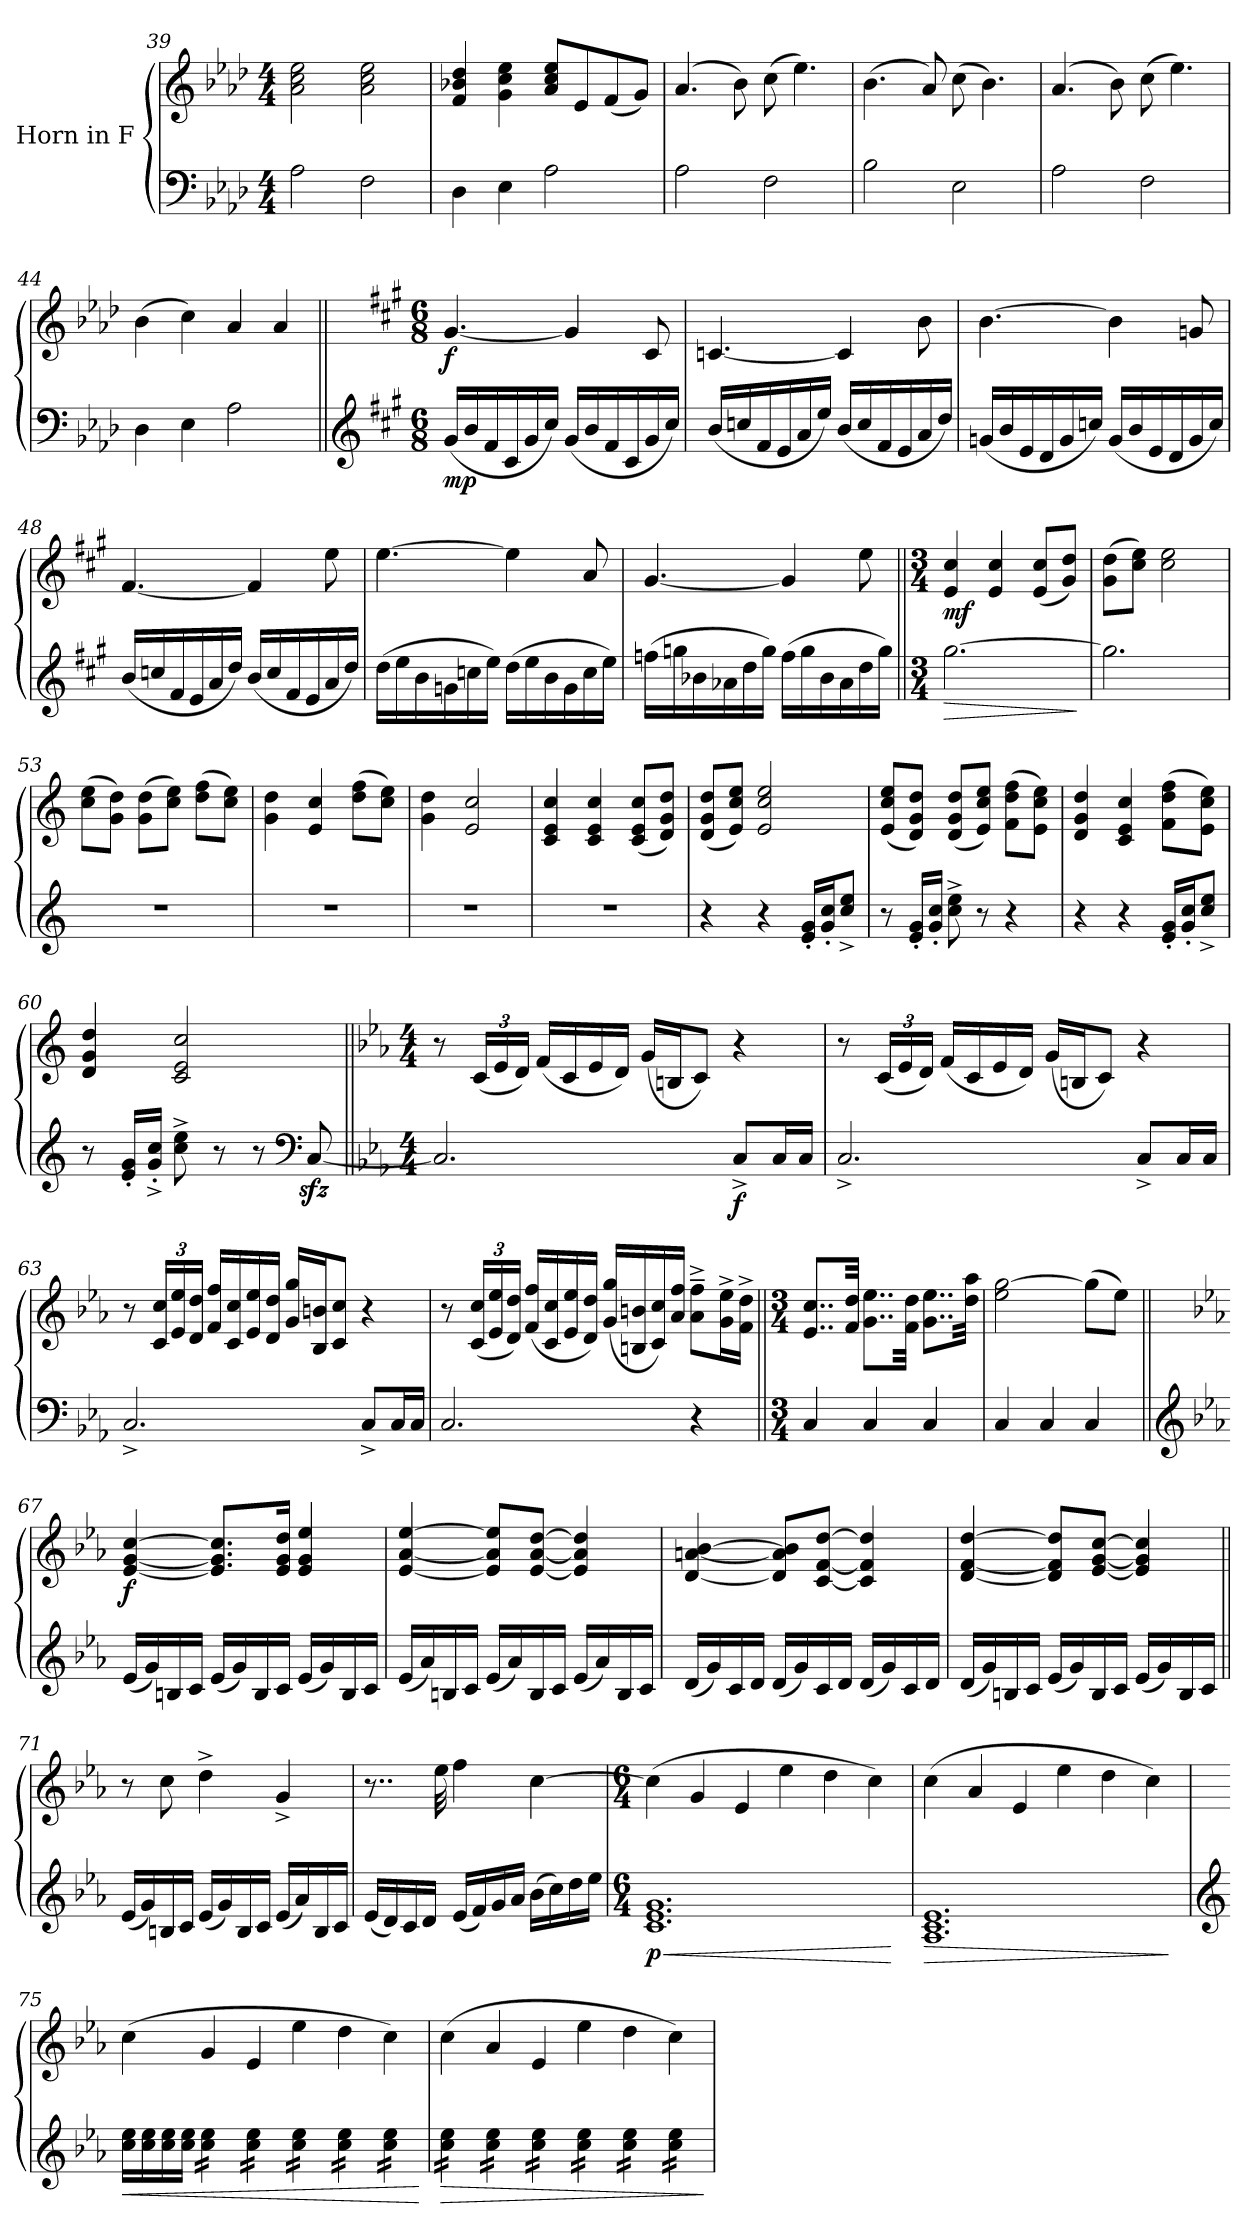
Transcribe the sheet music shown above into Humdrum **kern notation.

**kern	**dynam	**kern	**dynam
*part2	*part2	*part1	*part1
*staff2	*staff2	*staff1	*staff1
*I"Horn in F	*	*I"Horn in F	*
*clefF4	*	*clefG2	*
*ITrd4c7	*	*ITrd4c7	*
*k[b-e-a-d-g-]	*	*k[b-e-a-d-g-]	*
*M4/4	*	*M4/4	*
=39	=39	=39	=39
2D-\	.	2d-\ 2f\ 2a-\	.
2BB-\	.	2d-\ 2f\ 2a-\	.
=40	=40	=40	=40
4GG-\	.	4B-/ 4e-X/ 4g-/	.
4AA-\	.	4c\ 4f\ 4a-\	.
2D-\	.	8d-/ 8f/ 8a-/L	.
.	.	8A-/	.
.	.	(8B-/	.
.	.	8c/J)	.
=41	=41	=41	=41
2D-\	.	(4.d-/	.
.	.	8e-\)	.
2BB-\	.	(8f\	.
.	.	4.a-\)	.
=42	=42	=42	=42
2E-\	.	(4.e-\	.
.	.	8d-/)	.
2AA-\	.	(8f\	.
.	.	4.e-\)	.
=43	=43	=43	=43
2D-\	.	(4.d-/	.
.	.	8e-\)	.
2BB-\	.	(8f\	.
.	.	4.a-\)	.
=44	=44	=44	=44
4GG-\	.	(4e-\	.
4AA-\	.	4f\)	.
2D-\	.	4d-/	.
.	.	4d-/	.
!!LO:LB:g=z
=45||	=45||	=45||	=45||
*clefG2	*	*	*
*k[f#c#]	*	*k[f#c#]	*
*M6/8	*	*M6/8	*
*	*	*MM55	*
!	!LO:DY:b	!	!LO:DY:b
(16c#/LL	mp	[4.c#/	f
16e/	.	.	.
16B/	.	.	.
16F#/	.	.	.
16c#/	.	.	.
16f#/JJ)	.	.	.
(16c#/LL	.	4c#/]	.
16e/	.	.	.
16B/	.	.	.
16F#/	.	.	.
16c#/	.	8F#/	.
16f#/JJ)	.	.	.
=46	=46	=46	=46
(16e/LL	.	[4.Fn/	.
16fn/	.	.	.
16B/	.	.	.
16A/	.	.	.
16d/	.	.	.
16a/JJ)	.	.	.
(16e/LL	.	4F/]	.
16f/	.	.	.
16B/	.	.	.
16A/	.	.	.
16d/	.	8e\	.
16g/JJ)	.	.	.
=47	=47	=47	=47
(16cn/LL	.	[4.e\	.
16e/	.	.	.
16A/	.	.	.
16G/	.	.	.
16c/	.	.	.
16fn/JJ)	.	.	.
(16c/LL	.	4e\]	.
16e/	.	.	.
16A/	.	.	.
16G/	.	.	.
16c/	.	8cn/	.
16f/JJ)	.	.	.
!!LO:LB:g=z
=48	=48	=48	=48
(16e/LL	.	[4.B/	.
16fn/	.	.	.
16B/	.	.	.
16A/	.	.	.
16d/	.	.	.
16g/JJ)	.	.	.
(16e/LL	.	4B/]	.
16f/	.	.	.
16B/	.	.	.
16A/	.	.	.
16d/	.	8a\	.
16g/JJ)	.	.	.
=49	=49	=49	=49
(16g\LL	.	[4.a\	.
16a\	.	.	.
16e\	.	.	.
16cn\	.	.	.
16fn\	.	.	.
16a\JJ)	.	.	.
(16g\LL	.	4a\]	.
16a\	.	.	.
16e\	.	.	.
16c\	.	.	.
16f\	.	8d/	.
16a\JJ)	.	.	.
=50	=50	=50	=50
(16b-X\LL	.	[4.c#/	.
16ccn\	.	.	.
16e-X\	.	.	.
16d-X\	.	.	.
16g\	.	.	.
16cc\JJ)	.	.	.
(16b-\LL	.	4c#/]	.
16cc\	.	.	.
16e-\	.	.	.
16d-\	.	.	.
16g\	.	8a\	.
16cc\JJ)	.	.	.
!!LO:LB:g=z
=51||	=51||	=51||	=51||
*k[b-]	*	*k[b-]	*
*M3/4	*	*M3/4	*
*	*	*MM102	*
!	!LO:HP:b	!	!LO:DY:b
[2.cc\	>	4A/ 4f/	mf
.	.	4A/ 4f/	.
.	.	(8A/ 8f/L	.
.	.	8c/ 8g/J)	.
.	]	.	.
=52	=52	=52	=52
2.cc\]	.	(8c\ 8g\L	.
.	.	8f\ 8a\J)	.
.	.	2f\ 2a\	.
=53	=53	=53	=53
2.r	.	(8f\ 8a\L	.
.	.	8c\ 8g\J)	.
.	.	(8c\ 8g\L	.
.	.	8f\ 8a\J)	.
.	.	(8g\ 8b-\L	.
.	.	8f\ 8a\J)	.
=54	=54	=54	=54
2.r	.	4c\ 4g\	.
.	.	4A/ 4f/	.
.	.	(8g\ 8b-\L	.
.	.	8f\ 8a\J)	.
=55	=55	=55	=55
2.r	.	4c\ 4g\	.
.	.	2A/ 2f/	.
=56	=56	=56	=56
2.r	.	4F/ 4A/ 4f/	.
.	.	4F/ 4A/ 4f/	.
.	.	(8F/ 8A/ 8f/L	.
.	.	8G/ 8c/ 8g/J)	.
=57	=57	=57	=57
4r	.	(8G/ 8c/ 8g/L	.
.	.	8A/ 8f/ 8a/J)	.
4r	.	2A/ 2f/ 2a/	.
16A/' 16c/'LL	.	.	.
16c/' 16f/'J	.	.	.
8f/^ 8a/^J	.	.	.
=58	=58	=58	=58
8r	.	(8A/ 8f/ 8a/L	.
16A/' 16c/'LL	.	8G/ 8c/ 8g/J)	.
16c/' 16f/'JJ	.	.	.
8f\^ 8a\^	.	(8G/ 8c/ 8g/L	.
8r	.	8A/ 8f/ 8a/J)	.
4r	.	(8B-\ 8g\ 8b-\L	.
.	.	8A\ 8f\ 8a\J)	.
!!LO:LB:g=z
=59	=59	=59	=59
4r	.	4G/ 4c/ 4g/	.
4r	.	4F/ 4A/ 4f/	.
16A/' 16c/'LL	.	(8B-\ 8g\ 8b-\L	.
16c/' 16f/'J	.	.	.
8f/^ 8a/^J	.	8A\ 8f\ 8a\J)	.
=60	=60	=60	=60
8r	.	4G/ 4c/ 4g/	.
16A/' 16c/'LL	.	.	.
16c/'^ 16f/'^JJ	.	.	.
8f\^ 8a\^	.	2F/ 2A/ 2f/	.
8r	.	.	.
8r	.	.	.
*clefF4	*	*	*
[8FFzz</	.	.	.
=61||	=61||	=61||	=61||
*k[b-e-a-d-]	*	*k[b-e-a-d-]	*
*M4/4	*	*M4/4	*
2.FF/]	.	8r	.
*	*	*Xbrackettup	*
.	.	(24F/LL	.
.	.	24A-/	.
.	.	24G/JJ)	.
.	.	(16B-/LL	.
.	.	16F/	.
.	.	16A-/	.
.	.	16G/JJ)	.
.	.	(16c/LL	.
.	.	16En/J	.
.	.	8F/J)	.
!	!LO:DY:b	!	!
8FF^/L	f	4r	.
16FF/L	.	.	.
16FF/JJ	.	.	.
!!LO:PB:g=z
=62	=62	=62	=62
2.FF^/	.	8r	.
.	.	(24F/LL	.
.	.	24A-/	.
.	.	24G/JJ)	.
.	.	(16B-/LL	.
.	.	16F/	.
.	.	16A-/	.
.	.	16G/JJ)	.
.	.	(16c/LL	.
.	.	16En/J	.
.	.	8F/J)	.
8FF^/L	.	4r	.
16FF/L	.	.	.
16FF/JJ	.	.	.
=63	=63	=63	=63
2.FF^/	.	8r	.
.	.	24F/ 24f/LL	.
.	.	24A-/ 24a-/	.
.	.	24G/ 24g/JJ	.
.	.	16B-/ 16b-/LL	.
.	.	16F/ 16f/	.
.	.	16A-/ 16a-/	.
.	.	16G/ 16g/JJ	.
.	.	16c/ 16cc/LL	.
.	.	16E-/ 16en/J	.
.	.	8F/ 8f/J	.
8FF^/L	.	4r	.
16FF/L	.	.	.
16FF/JJ	.	.	.
!!LO:LB:g=z
=64	=64	=64	=64
2.FF/	.	8r	.
.	.	(24F/ 24f/LL	.
.	.	24A-/ 24a-/	.
.	.	24G/ 24g/JJ)	.
.	.	(16B-/ 16b-/LL	.
.	.	16F/ 16f/	.
.	.	16A-/ 16a-/	.
.	.	16G/ 16g/JJ)	.
.	.	(16c/ 16cc/LL	.
.	.	16En/ 16en/	.
.	.	16F/ 16f/)	.
.	.	16d-/ 16b-/JJ	.
4r	.	8d-\^~ 8b-\^~L	.
.	.	16c\^ 16a-\^L	.
.	.	16B-\^ 16g\^JJ	.
=65||	=65||	=65||	=65||
*M3/4	*	*M3/4	*
4FF/	.	8..A-/ 8..f/L	.
.	.	32B-/ 32g/Jkk	.
4FF/	.	8..c\ 8..a-\L	.
.	.	32B-\ 32g\Jkk	.
4FF/	.	8..c\ 8..a-\L	.
.	.	32g\ 32dd-\Jkk	.
=66	=66	=66	=66
4FF/	.	2a-\ [2cc\	.
4FF/	.	.	.
4FF/	.	(8cc\L]	.
.	.	8a-\J)	.
!!LO:LB:g=z
=67||	=67||	=67||	=67||
*clefG2	*	*	*
*k[b-e-a-d-]	*	*k[b-e-a-d-]	*
*	*	*MM90	*
!	!	!	!LO:DY:b
(16A-/LL	.	[4A-/ [4c/ [4f/	f
16c/)	.	.	.
16En/	.	.	.
16F/JJ	.	.	.
(16A-/LL	.	8.A-/] 8.c/] 8.f/]L	.
16c/)	.	.	.
16E/	.	.	.
16F/JJ	.	16A-/ 16c/ 16g/Jk	.
(16A-/LL	.	4A-/ 4c/ 4a-/	.
16c/)	.	.	.
16E/	.	.	.
16F/JJ	.	.	.
=68	=68	=68	=68
(16A-/LL	.	[4A-/ [4d-/ [4a-/	.
16d-/)	.	.	.
16En/	.	.	.
16F/JJ	.	.	.
(16A-/LL	.	8A-/] 8d-/] 8a-/]L	.
16d-/)	.	.	.
16E/	.	[8A-/ [8d-/ [8g/J	.
16F/JJ	.	.	.
(16A-/LL	.	4A-/] 4d-/] 4g/]	.
16d-/)	.	.	.
16E/	.	.	.
16F/JJ	.	.	.
=69	=69	=69	=69
(16G/LL	.	[4G/ [4dn/ [4e-/	.
16c/)	.	.	.
16F/	.	.	.
16G/JJ	.	.	.
(16G/LL	.	8G/] 8d/] 8e-/]L	.
16c/)	.	.	.
16F/	.	[8F/ [8B-/ [8g/J	.
16G/JJ	.	.	.
(16G/LL	.	4F/] 4B-/] 4g/]	.
16c/)	.	.	.
16F/	.	.	.
16G/JJ	.	.	.
!!LO:LB:g=z
=70	=70	=70	=70
(16G/LL	.	[4G/ [4B-/ [4g/	.
16c/)	.	.	.
16En/	.	.	.
16F/JJ	.	.	.
(16A-/LL	.	8G/] 8B-/] 8g/]L	.
16c/)	.	.	.
16E/	.	[8A-/ [8c/ [8f/J	.
16F/JJ	.	.	.
(16A-/LL	.	4A-/] 4c/] 4f/]	.
16c/)	.	.	.
16E/	.	.	.
16F/JJ	.	.	.
=71||	=71||	=71||	=71||
(16A-/LL	.	8r	.
16c/)	.	.	.
16En/	.	8f\	.
16F/JJ	.	.	.
(16A-/LL	.	4g^\	.
16c/)	.	.	.
16E/	.	.	.
16F/JJ	.	.	.
(16A-/LL	.	4c^/	.
16d-/)	.	.	.
16E/	.	.	.
16F/JJ	.	.	.
=72	=72	=72	=72
(16A-/LL	.	8..r	.
16G/)	.	.	.
16F/	.	.	.
16G/JJ	.	.	.
.	.	32a-\	.
(16A-/LL	.	4b-\	.
16B-/)	.	.	.
16c/	.	.	.
16d-/JJ	.	.	.
(16e-\LL	.	[4f\	.
16f\)	.	.	.
16g\	.	.	.
16a-\JJ	.	.	.
!!LO:LB:g=z
=73	=73	=73	=73
*M6/4	*	*M6/4	*
!	!LO:HP:b	!	!
!	!LO:DY:n=1:b	!	!
1.F 1.A- 1.c	< p	(4f\]	.
.	.	4c/	.
.	.	4A-/	.
.	.	4a-\	.
.	.	4g\	.
.	.	4f\)	.
.	[	.	.
=74	=74	=74	=74
!	!LO:HP:b	!	!
1.D- 1.F 1.A-	>	(4f\	.
.	.	4d-/	.
.	.	4A-/	.
.	.	4a-\	.
.	.	4g\	.
.	.	4f\)	.
.	]	.	.
=75	=75	=75	=75
*clefG2	*	*	*
!	!LO:HP:b	!	!
16f\ 16a-\LL	<	(4f\	.
16f\ 16a-\	.	.	.
16f\ 16a-\	.	.	.
16f\ 16a-\JJ	.	.	.
*tremolo	*	*	*
16f\ 16a-\LL	.	4c/	.
16f\ 16a-\	.	.	.
16f\ 16a-\	.	.	.
16f\ 16a-\JJ	.	.	.
16f\ 16a-\LL	.	4A-/	.
16f\ 16a-\	.	.	.
16f\ 16a-\	.	.	.
16f\ 16a-\JJ	.	.	.
16f\ 16a-\LL	.	4a-\	.
16f\ 16a-\	.	.	.
16f\ 16a-\	.	.	.
16f\ 16a-\JJ	.	.	.
16f\ 16a-\LL	.	4g\	.
16f\ 16a-\	.	.	.
16f\ 16a-\	.	.	.
16f\ 16a-\JJ	.	.	.
16f\ 16a-\LL	.	4f\)	.
16f\ 16a-\	.	.	.
16f\ 16a-\	.	.	.
16f\ 16a-\JJ	.	.	.
.	[	.	.
=76	=76	=76	=76
!	!LO:HP:b	!	!
16f\ 16a-\LL	>	(4f\	.
16f\ 16a-\	.	.	.
16f\ 16a-\	.	.	.
16f\ 16a-\JJ	.	.	.
16f\ 16a-\LL	.	4d-/	.
16f\ 16a-\	.	.	.
16f\ 16a-\	.	.	.
16f\ 16a-\JJ	.	.	.
16f\ 16a-\LL	.	4A-/	.
16f\ 16a-\	.	.	.
16f\ 16a-\	.	.	.
16f\ 16a-\JJ	.	.	.
16f\ 16a-\LL	.	4a-\	.
16f\ 16a-\	.	.	.
16f\ 16a-\	.	.	.
16f\ 16a-\JJ	.	.	.
16f\ 16a-\LL	.	4g\	.
16f\ 16a-\	.	.	.
16f\ 16a-\	.	.	.
16f\ 16a-\JJ	.	.	.
16f\ 16a-\LL	.	4f\)	.
16f\ 16a-\	.	.	.
16f\ 16a-\	.	.	.
16f\ 16a-\JJ	.	.	.
*Xtremolo	*	*	*
.	]	.	.
=	=	=	=
*-	*-	*-	*-
